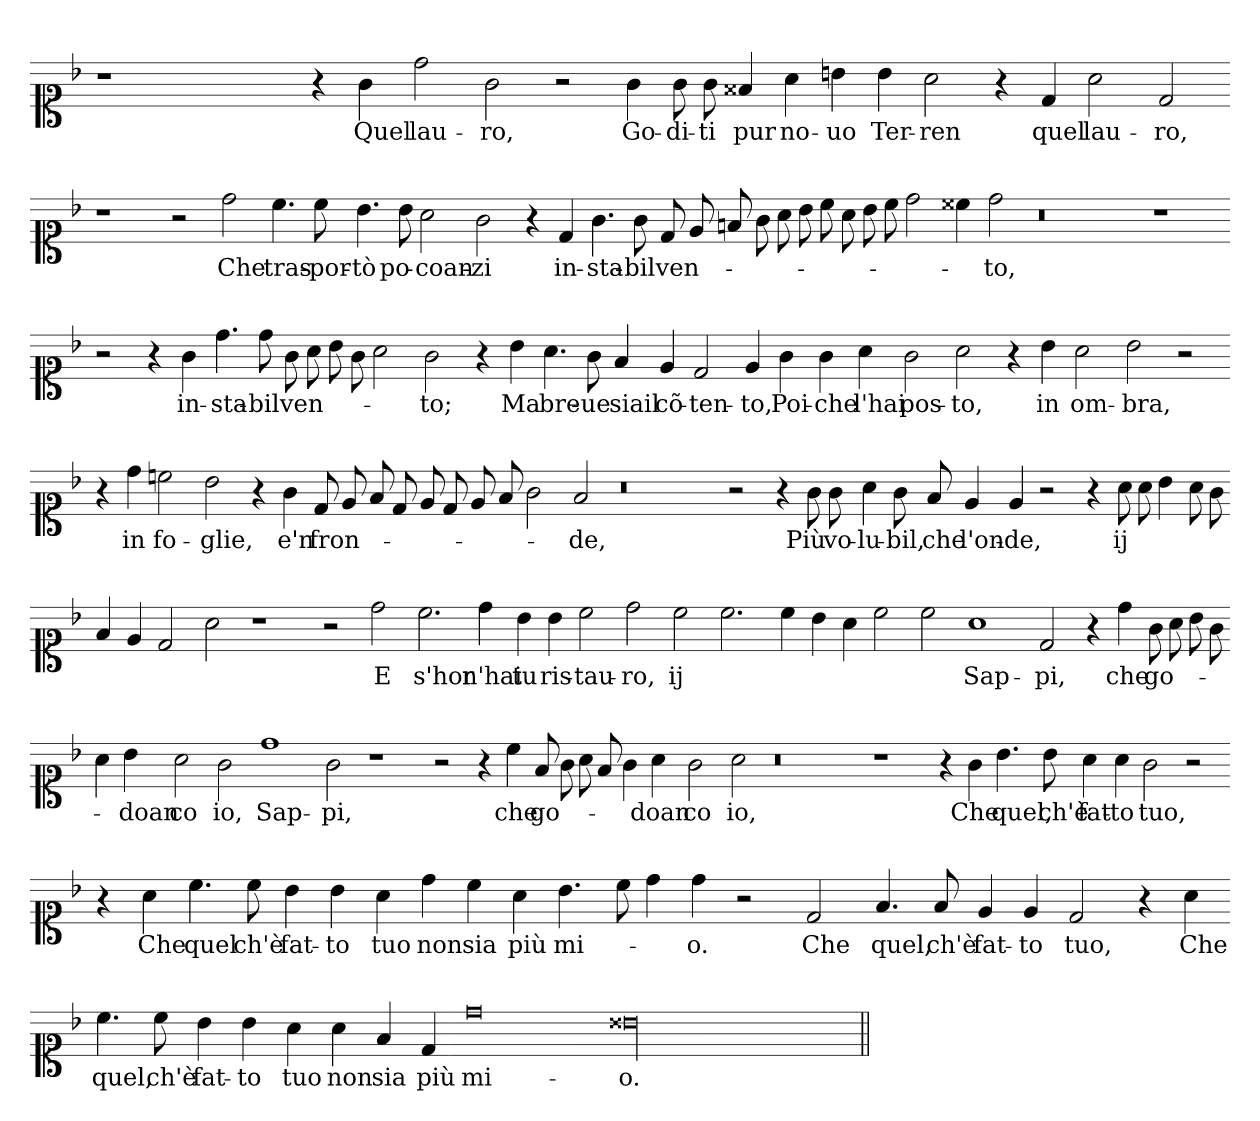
**kern	**text
*part1	*part1
*staff1	*staff1
*clefC1	*
*k[b-]	*
=	=
1r	.
1ryy	.
4r	.
4g	Quel
2dd	lau-
2g	ro,
2r	.
4g	Go-
8g	di-
8g	ti
4f##X	pur
4a	no-
4b	uo
4b	Ter-
2a	ren
4r	.
4d	quel
2a	lau-
2d	ro,
=-	=-
1r	.
2r	.
2dd	Che
4.cc	tras-
8cc	por-
4.b	tò
8b	po-
2a	coan-
2g	zi
4r	.
4d	in-
4.g	sta-
8g	bil
8d	ven-
8e	.
8f	.
8g	.
8a	.
8b	.
8cc	.
8a	.
8b	.
8cc	.
2dd	.
4cc##X	.
2dd	to,
0r	.
1r	.
=-	=-
2r	.
4r	.
4g	in-
4.dd	sta-
8dd	bil
8g	ven-
8a	.
8b	.
8g	.
2a	.
2g	to;
4r	.
4b	Ma
4.a	bre-
8g	ue
4f	siail
4e	cõ-
2d	ten-
4e	to,
4g	Poi-
4g	che
4a	l'hai
2g	pos-
2a	to,
4r	.
4b	in
2a	om-
2b	bra,
2r	.
=-	=-
4r	.
4dd	in
2cc	fo-
2b	glie,
4r	.
4g	e'n
8d	fron-
8e	.
8f	.
8d	.
8e	.
8d	.
8e	.
8f	.
2g	.
2f	de,
0r	.
2r	.
4r	.
8g	Più
8g	vo-
4a	lu-
8g	bil,
8f	che
4e	l'on-
4e	de,
2r	.
4r	.
8a	ij
8a	.
4b	.
8a	.
8g	.
=-	=-
4f	.
4e	.
2d	.
2a	.
1r	.
2r	.
2dd	E
2.cc	s'hor
4dd	n'hai
4b	tu
4b	ris-
2cc	tau-
2dd	ro,
2cc	ij
2.cc	.
4cc	.
4b	.
4a	.
2cc	.
2cc	.
1a	Sap-
2d	pi,
4r	.
4dd	che
8g	go-
8a	.
8b	.
8g	.
=-	=-
4a	.
4b	doan-
2a	co
2g	io,
1dd	Sap-
2g	pi,
1r	.
2r	.
4r	.
4cc	che
8f	go-
8g	.
8a	.
8f	.
4g	.
4a	doan-
2g	co
2a	io,
0r	.
1r	.
4r	.
4g	Che
4.b	quel,
8b	ch'ѐ
4a	fat-
4a	to
2g	tuo,
2r	.
=-	=-
4r	.
4a	Che
4.cc	quel
8cc	ch'ѐ
4b	fat-
4b	to
4a	tuo
4dd	non
4cc	sia
4a	più
4.b	mi-
8cc	.
4dd	.
4dd	o.
2r	.
2d	Che
4.f	quel,
8f	ch'ѐ
4e	fat-
4e	to
2d	tuo,
4r	.
4a	Che
=-	=-
4.cc	quel,
8cc	ch'ѐ
4b	fat-
4b	to
4a	tuo
4a	non
4f	sia
4d	più
0dd	mi-
00b##X	o.
=||	=||
*-	*-
